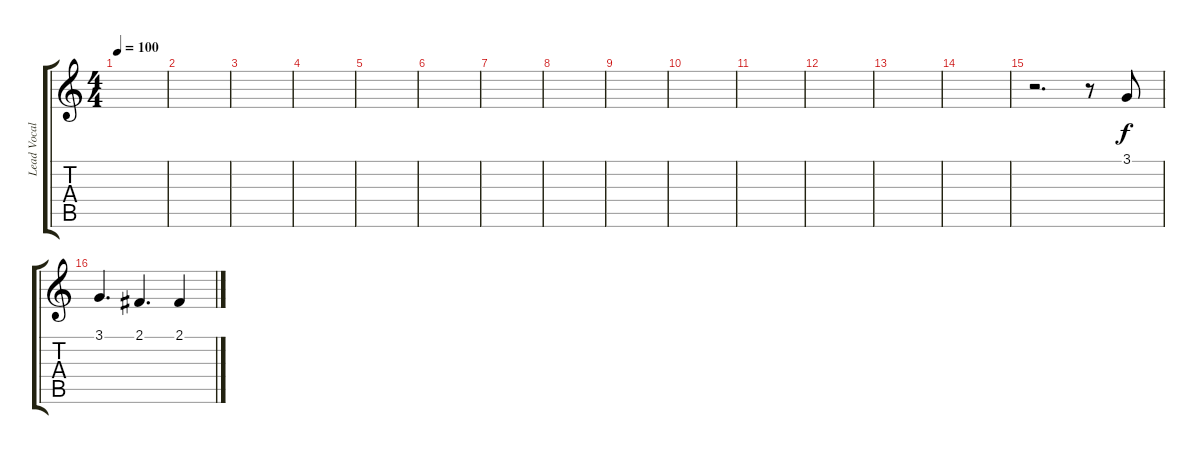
\track ("Lead Vocal" "Lead Vocal") {instrument pad4choir}
\staff {score tabs}
\tuning (E4 B3 G3 D3 A2 E2) {hide}
\ts (4 4)
\tempo 100
\clef g2
\ks c
|
|
|
|
|
|
|
|
|
|
|
|
|
|
r.2{d} r.8 3.1.8 |
3.1.4{d} 2.1.4{d} 2.1.4
